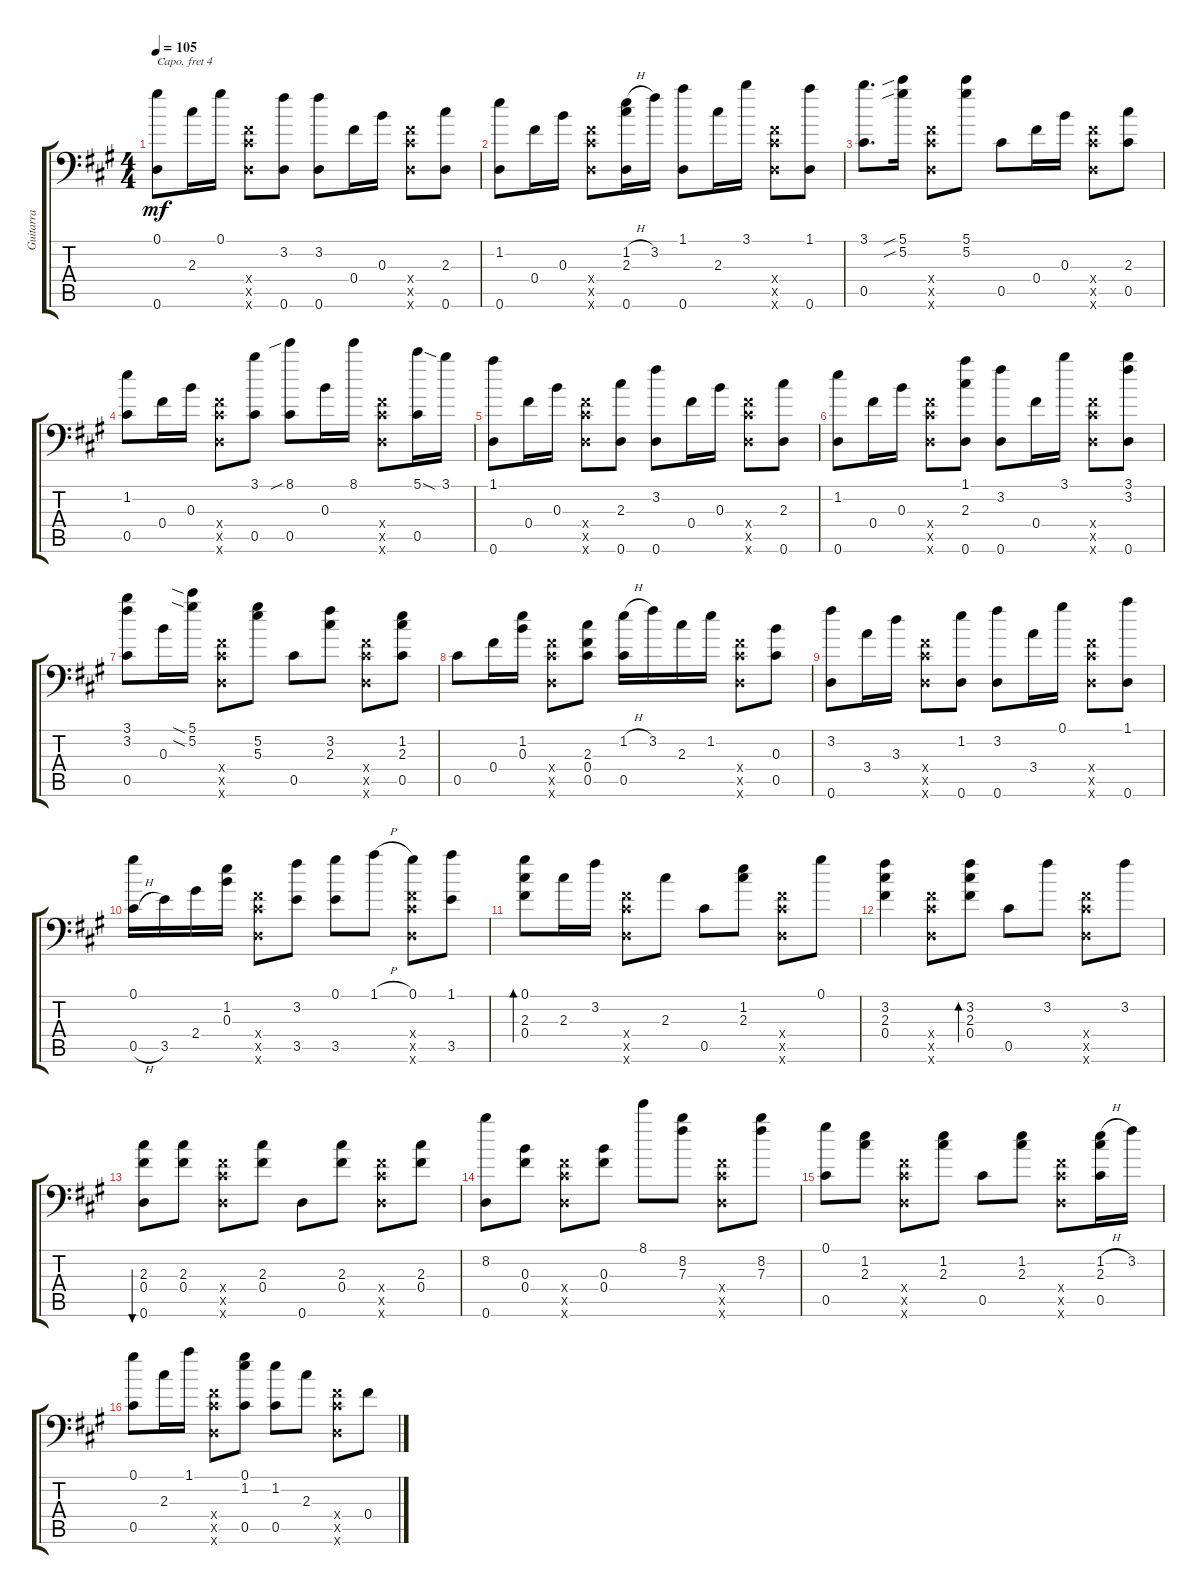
\track ("Guitarra" "Guitarra") {instrument acousticguitarnylon}
\staff {score tabs}
\capo 4
\tuning (E4 B3 G3 D3 A2 Bb1) {hide}
\ts (4 4)
\tempo 105
\clef f4
\ks a
(0.1 0.6).8{dy mf} 2.3.16 0.1.16 (0.4{x} 0.5{x} 0.6{x}).8 (3.2 0.6).8 (3.2 0.6).8 0.4.16 0.3.16 (0.4{x} 0.5{x} 0.6{x}).8 (2.3 0.6).8 |
(1.2 0.6).8 0.4.16 0.3.16 (0.4{x} 0.5{x} 0.6{x}).8 (1.2{h} 2.3 0.6).16 3.2.16 (1.1 0.6).8 2.3.16 3.1.16 (0.4{x} 0.5{x} 0.6{x}).8 (1.1 0.6).8 |
(3.1 0.5).8{d} (5.1{sib} 5.2{sib}).16 (0.4{x} 0.5{x} 0.6{x}).8 (5.1 5.2).8 0.5.8 0.4.16 0.3.16 (0.4{x} 0.5{x} 0.6{x}).8 (2.3 0.5).8 |
(1.2 0.5).8 0.4.16 0.3.16 (0.4{x} 0.5{x} 0.6{x}).8 (3.1 0.5).8 (8.1{sib} 0.5).8 0.3.16 8.1.16 (0.4{x} 0.5{x} 0.6{x}).8 (5.1{sod} 0.5).16 3.1.16 |
(1.1 0.6).8 0.4.16 0.3.16 (0.4{x} 0.5{x} 0.6{x}).8 (2.3 0.6).8 (3.2 0.6).8 0.4.16 0.3.16 (0.4{x} 0.5{x} 0.6{x}).8 (2.3 0.6).8 |
(1.2 0.6).8 0.4.16 0.3.16 (0.4{x} 0.5{x} 0.6{x}).8 (1.1 2.3 0.6).8 (3.2 0.6).8 0.4.16 3.1.16 (0.4{x} 0.5{x} 0.6{x}).8 (3.1 3.2 0.6).8 |
(3.1 3.2 0.5).8 0.3.16 (5.1{sia} 5.2{sia}).16 (0.4{x} 0.5{x} 0.6{x}).8 (5.2 5.3).8 0.5.8 (3.2 2.3).8 (0.4{x} 0.5{x} 0.6{x}).8 (1.2 2.3 0.5).8 |
0.5.8 0.4.16 (1.2 0.3).16 (0.4{x} 0.5{x} 0.6{x}).8 (2.3 0.4 0.5).8 (1.2{h} 0.5).16 3.2.16 2.3.16 1.2.16 (0.4{x} 0.5{x} 0.6{x}).8 (0.3 0.5).8 |
(3.2 0.6).8 3.4.16 3.3.16 (0.4{x} 0.5{x} 0.6{x}).8 (1.2 0.6).8 (3.2 0.6).8 3.4.16 0.1.16 (0.4{x} 0.5{x} 0.6{x}).8 (1.1 0.6).8 |
(0.1 0.5{h}).16 3.5.16 2.4.16 (1.2 0.3).16 (0.4{x} 0.5{x} 0.6{x}).8 (3.2 3.5).8 (0.1 3.5).8 1.1{h}.8 (0.1 0.4{x} 0.5{x} 0.6{x}).8 (1.1 3.5).8 |
(0.1 2.3 0.4).8{bd 480} 2.3.16 3.2.16 (0.4{x} 0.5{x} 0.6{x}).8 2.3.8 0.5.8 (1.2 2.3).8 (0.4{x} 0.5{x} 0.6{x}).8 0.1.8 |
(3.2 2.3 0.4).4 (0.4{x} 0.5{x} 0.6{x}).8 (3.2 2.3 0.4).8{bd 480} 0.5.8 3.2.8 (0.4{x} 0.5{x} 0.6{x}).8 3.2.8 |
(2.3 0.4 0.6).8{bu 480} (2.3 0.4).8 (0.4{x} 0.5{x} 0.6{x}).8 (2.3 0.4).8 0.6.8 (2.3 0.4).8 (0.4{x} 0.5{x} 0.6{x}).8 (2.3 0.4).8 |
(8.2 0.6).8 (0.3 0.4).8 (0.4{x} 0.5{x} 0.6{x}).8 (0.3 0.4).8 8.1.8 (8.2 7.3).8 (0.4{x} 0.5{x} 0.6{x}).8 (8.2 7.3).8 |
(0.1 0.5).8 (1.2 2.3).8 (0.4{x} 0.5{x} 0.6{x}).8 (1.2 2.3).8 0.5.8 (1.2 2.3).8 (0.4{x} 0.5{x} 0.6{x}).8 (1.2{h} 2.3 0.5).16 3.2.16 |
(0.1 0.5).8 2.3.16 1.1.16 (0.4{x} 0.5{x} 0.6{x}).8 (0.1 1.2 0.5).8 (1.2 0.5).8 2.3.8 (0.4{x} 0.5{x} 0.6{x}).8 0.4.8
